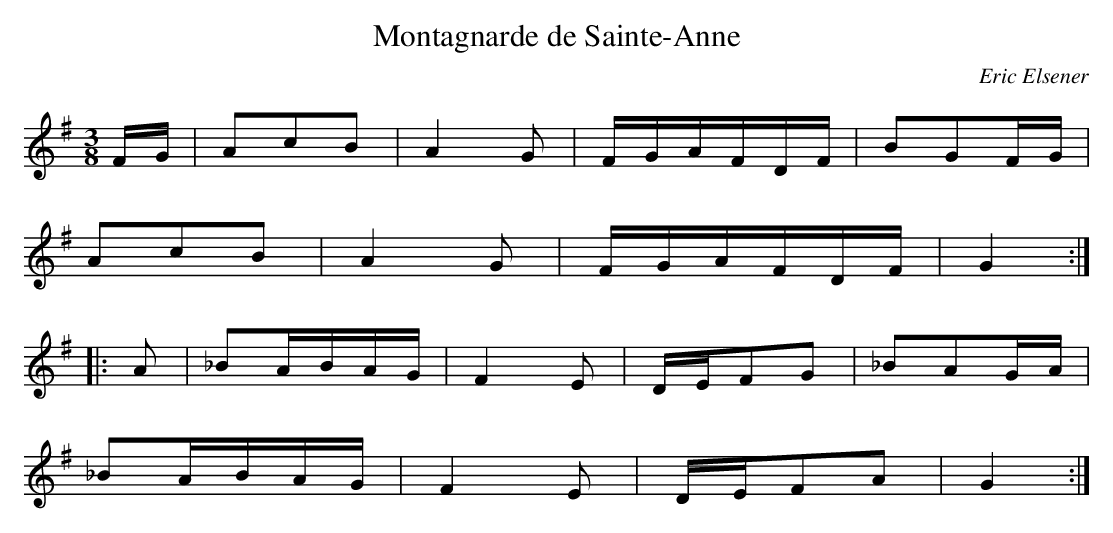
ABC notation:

X:1
T:Montagnarde de Sainte-Anne
C:Eric Elsener
M:3/8
L:1/16
K:G
FG|A2c2B2|A4G2|FGAFDF|B2G2FG|
A2c2B2|A4G2|FGAFDF|G4:|
|:A2|_B2ABAG|F4E2|DEF2G2|_B2A2GA|
_B2ABAG|F4E2|DEF2A2|G4:|
